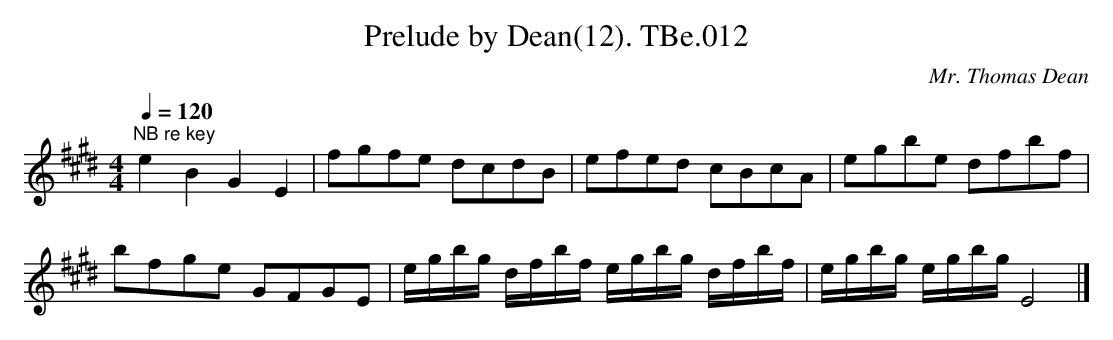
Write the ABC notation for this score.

X:1
T:Prelude by Dean(12). TBe.012
M:4/4
L:1/16
Q:1/4=120
C:Mr. Thomas Dean
K:E major
"^NB re key"e4B4G4E4 | f2g2f2e2 d2c2d2B2 |\
e2f2e2d2 c2B2c2A2 | e2g2b2e2 d2f2b2f2 |
b2f2g2e2 G2F2G2E2 | egbg dfbf egbg dfbf | egbg egbg E8 |]
